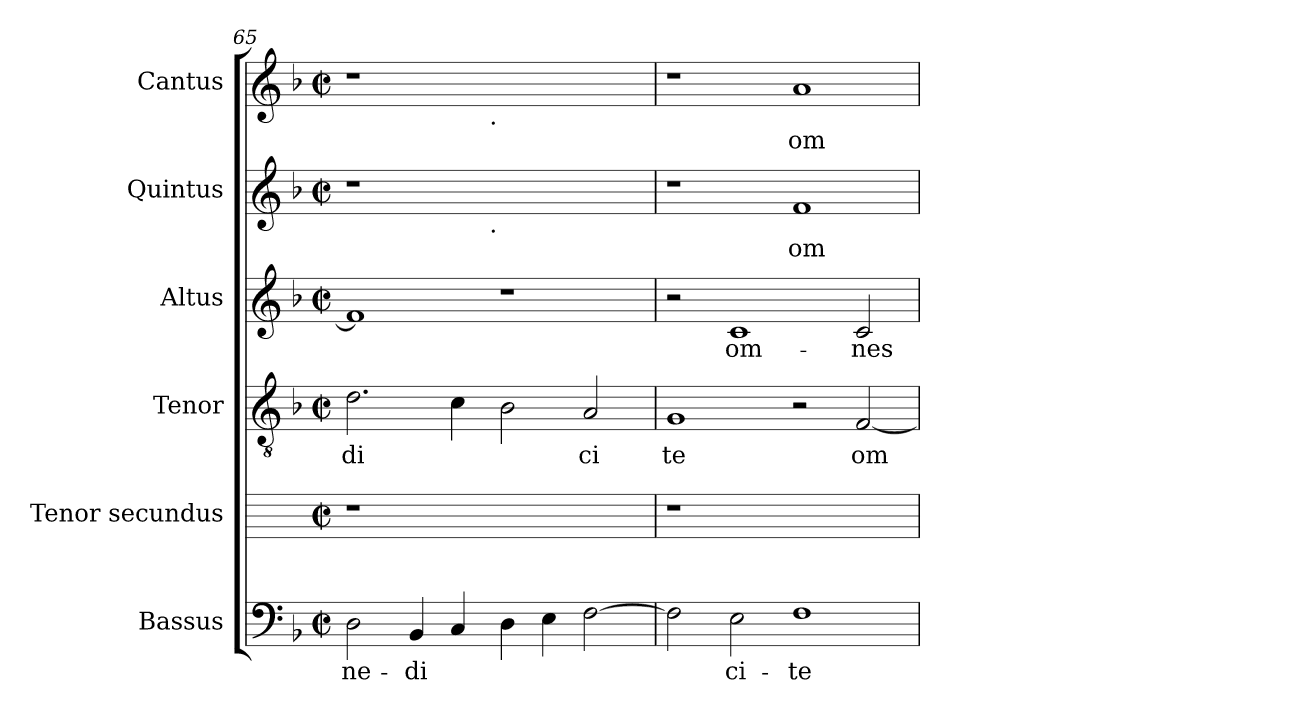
**kern	**text	**kern	**kern	**text	**kern	**text	**kern	**text	**kern	**text
*part6	*part6	*part5	*part4	*part4	*part3	*part3	*part2	*part2	*part1	*part1
*staff6	*staff6	*staff5	*staff4	*staff4	*staff3	*staff3	*staff2	*staff2	*staff1	*staff1
*I"Bassus	*	*I"Tenor  secundus	*I"Tenor	*	*I"Altus	*	*I"Quintus	*	*I"Cantus	*
*I'B	*	*	*I'T	*	*I'A	*	*I'Q	*	*I'C	*
*clefF4	*	*	*clefGv2	*	*clefG2	*	*clefG2	*	*clefG2	*
*k[b-]	*	*k[]	*k[b-]	*	*k[b-]	*	*k[b-]	*	*k[b-]	*
*F:	*	*C:	*F:	*	*F:	*	*F:	*	*F:	*
*M2/2	*	*M2/2	*M2/2	*	*M2/2	*	*M2/2	*	*M2/2	*
*met(c|)	*	*met(c|)	*met(c|)	*	*met(c|)	*	*met(c|)	*	*met(c|)	*
=65	=65	=65	=65	=65	=65	=65	=65	=65	=65	=65
!	!LO:LY:b:cj	!	!	!LO:LY:b:cj	!	!LO:LY:b:cj	!	!	!	!
*	*	*	*	*	*	*	*^	*	*^	*
2D\	-ne-	1r	2.d\	di	1f]	.	1r	2ryy	.	1r	2ryy	.
!	!LO:LY:b:cj	!	!	!	!	!	!	!	!	!	!	!
4BB-/	-di-	.	.	.	.	.	.	4...ryy	.	.	4...ryy	.
!	!LO:LY:b:cj	!	!	!LO:LY:b:cj	!	!	!	!	!	!	!	!
4C/	--	.	4c\	.	.	.	.	.	.	.	.	.
!	!	!	!	!	!	!	!	!	!	!	!LO:TX:b:t=.	!
!	!	!	!	!	!	!	!	!LO:TX:b:t=.	!	!	!	!
.	.	.	.	.	.	.	.	1ryy	.	.	1ryy	.
!	!LO:LY:b:cj	!	!	!LO:LY:b:cj	!	!	!	!	!	!	!	!
4D\	--	1ryy	2B-\	.	1r	.	1ryy	.	.	1ryy	.	.
!	!LO:LY:b:cj	!	!	!	!	!	!	!	!	!	!	!
4E\	--	.	.	.	.	.	.	.	.	.	.	.
!	!LO:LY:b:cj	!	!	!LO:LY:b:cj	!	!	!	!	!	!	!	!
[>2F\	--	.	2A/	ci	.	.	.	.	.	.	.	.
.	.	.	.	.	.	.	.	32ryy	.	.	32ryy	.
=66	=66	=66	=66	=66	=66	=66	=66	=66	=66	=66	=66	=66
!	!LO:LY:b:cj	!	!	!LO:LY:b:cj	!	!	!	!	!	!	!	!
*	*	*	*	*	*	*	*v	*v	*	*	*	*
*	*	*	*	*	*	*	*	*	*v	*v	*
2F\]	--	1r	1G	te	2r	.	1r	.	1r	.
!	!LO:LY:b:cj	!	!	!	!	!LO:LY:b:cj	!	!	!	!
2E\	-ci-	.	.	.	1c	om-	.	.	.	.
!	!LO:LY:b:cj	!	!	!	!	!	!	!LO:LY:b:cj	!	!LO:LY:b:cj
1F	-te	1ryy	2r	.	.	.	1f	om	1a	om-
!	!	!	!	!LO:LY:b:cj	!	!LO:LY:b:cj	!	!	!	!
.	.	.	[<2F/	om	2c/	-nes	.	.	.	.
=	=	=	=	=	=	=	=	=	=	=
*-	*-	*-	*-	*-	*-	*-	*-	*-	*-	*-
